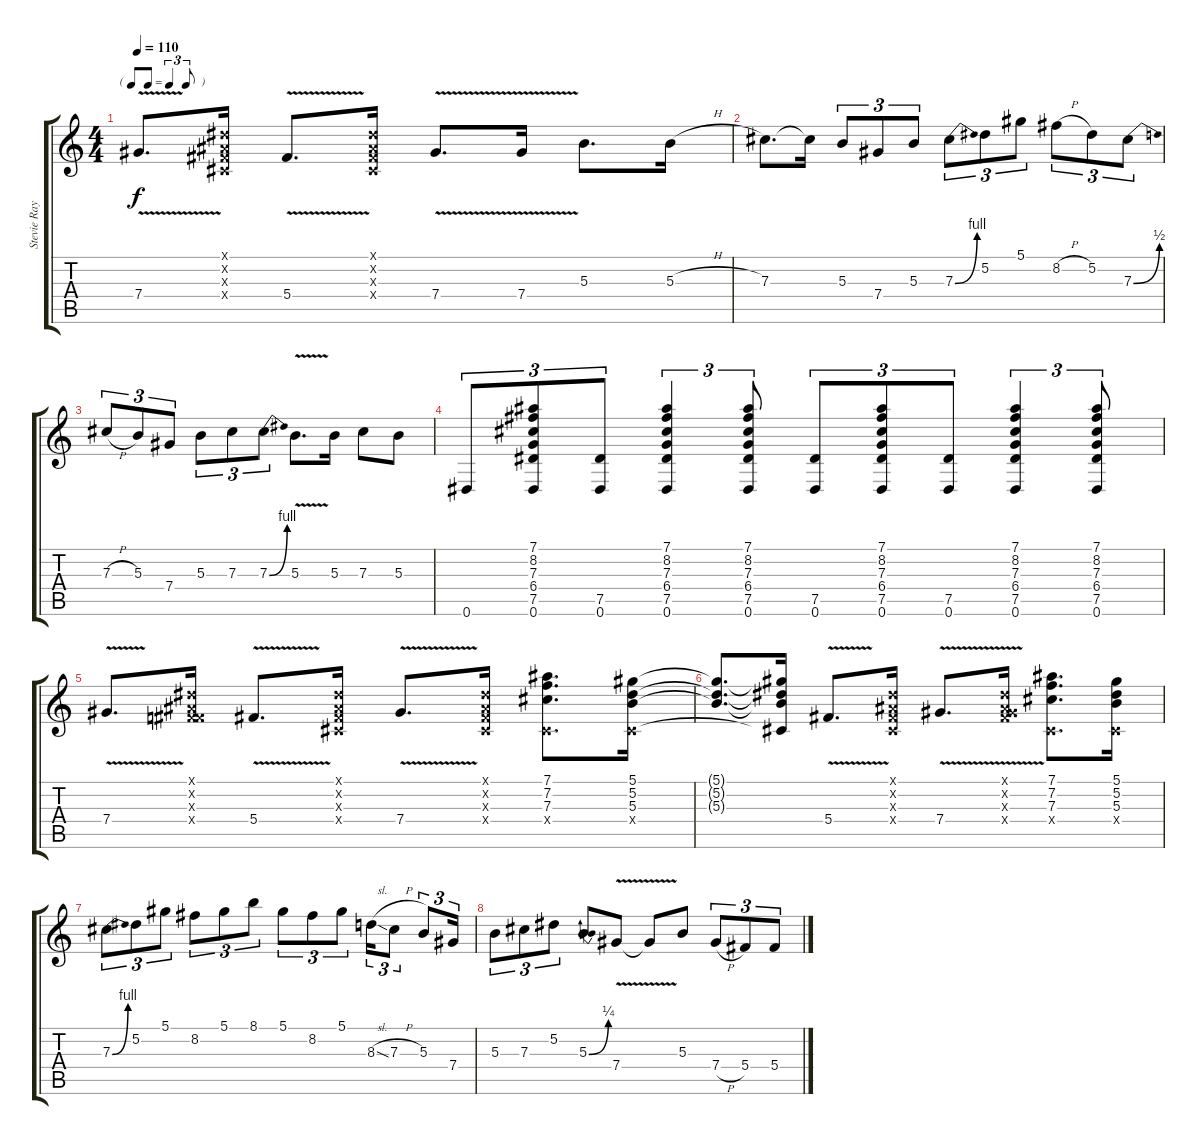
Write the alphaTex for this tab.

\track ("Stevie Ray Vaughan" "Stevie Ray") {instrument distortionguitar}
\staff {score tabs}
\tuning (Eb4 Bb3 Gb3 Db3 Ab2 Eb2) {hide}
\ts (4 4)
\tf triplet8th
\tempo 110
\clef g2
\ks c
7.4{v}.8{d dy f} (0.1{x} 0.2{x} 0.3{x} 0.4{x}).16 5.4{v}.8{d} (0.1{x} 0.2{x} 0.3{x} 0.4{x}).16 7.4{v}.8{d} 7.4{v}.16 5.3.8{d} 5.3{h}.16 |
7.3.8{d} 7.3{t}.16 5.3.8{tu (3 2)} 7.4.8{tu (3 2)} 5.3.8{tu (3 2)} 7.3{be (bend 0 0 60 4)}.8{tu (3 2)} 5.2.8{tu (3 2)} 5.1.8{tu (3 2)} 8.2{h}.8{tu (3 2)} 5.2.8{tu (3 2)} 7.3{be (bend 0 0 60 2)}.8{tu (3 2)} |
7.3{h}.8{tu (3 2)} 5.3.8{tu (3 2)} 7.4.8{tu (3 2)} 5.3.8{tu (3 2)} 7.3.8{tu (3 2)} 7.3{be (bend 0 0 60 4)}.8{tu (3 2)} 5.3{v}.8{d} 5.3.16 7.3.8 5.3.8 |
0.6.8{tu (3 2)} (7.1 8.2 7.3 6.4 7.5 0.6).8{tu (3 2)} (7.5 0.6).8{tu (3 2)} (7.1 8.2 7.3 6.4 7.5 0.6).4{tu (3 2)} (7.1 8.2 7.3 6.4 7.5 0.6).8{tu (3 2)} (7.5 0.6).8{tu (3 2)} (7.1 8.2 7.3 6.4 7.5 0.6).8{tu (3 2)} (7.5 0.6).8{tu (3 2)} (7.1 8.2 7.3 6.4 7.5 0.6).4{tu (3 2)} (7.1 8.2 7.3 6.4 7.5 0.6).8{tu (3 2)} |
7.4{v}.8{d} (0.1{x} 0.2{x} 0.3{x} 4.4{x}).16 5.4{v}.8{d} (0.1{x} 0.2{x} 0.3{x} 0.4{x}).16 7.4{v}.8{d} (0.1{x} 0.2{x} 0.3{x} 0.4{x}).16 (7.1 7.2 7.3 0.4{x}).8{d} (5.1 5.2 5.3 0.4{x}).16 |
(5.1{t} 5.2{t} 5.3{t}).8{d} (5.1{t} 5.2{t} 5.3{t} 0.4{t}).16 5.4{v}.8{d} (0.1{x} 0.2{x} 0.3{x} 0.4{x}).16 7.4{v}.8{d} (0.1{x} 0.2{x} 0.3{x} 7.4{v x}).16 (7.1 7.2 7.3 0.4{x}).8{d} (5.1 5.2 5.3 0.4{x}).16 |
7.3{be (bend 0 0 60 4)}.8{tu (3 2)} 5.2.8{tu (3 2)} 5.1.8{tu (3 2)} 8.2.8{tu (3 2)} 5.1.8{tu (3 2)} 8.1.8{tu (3 2)} 5.1.8{tu (3 2)} 8.2.8{tu (3 2)} 5.1.8{tu (3 2)} 8.3{sl}.16{tu (3 2)} 7.3{h}.8{tu (3 2)} 5.3.8{tu (3 2)} 7.4.16{tu (3 2)} |
5.3.8{tu (3 2)} 7.3.8{tu (3 2)} 5.2.8{tu (3 2)} 5.3{be (bend 0 0 60 1)}.8 7.4{v}.8 7.4{t}.8 5.3.8 7.4{h}.8{tu (3 2)} 5.4.8{tu (3 2)} 5.4.8{tu (3 2)}
